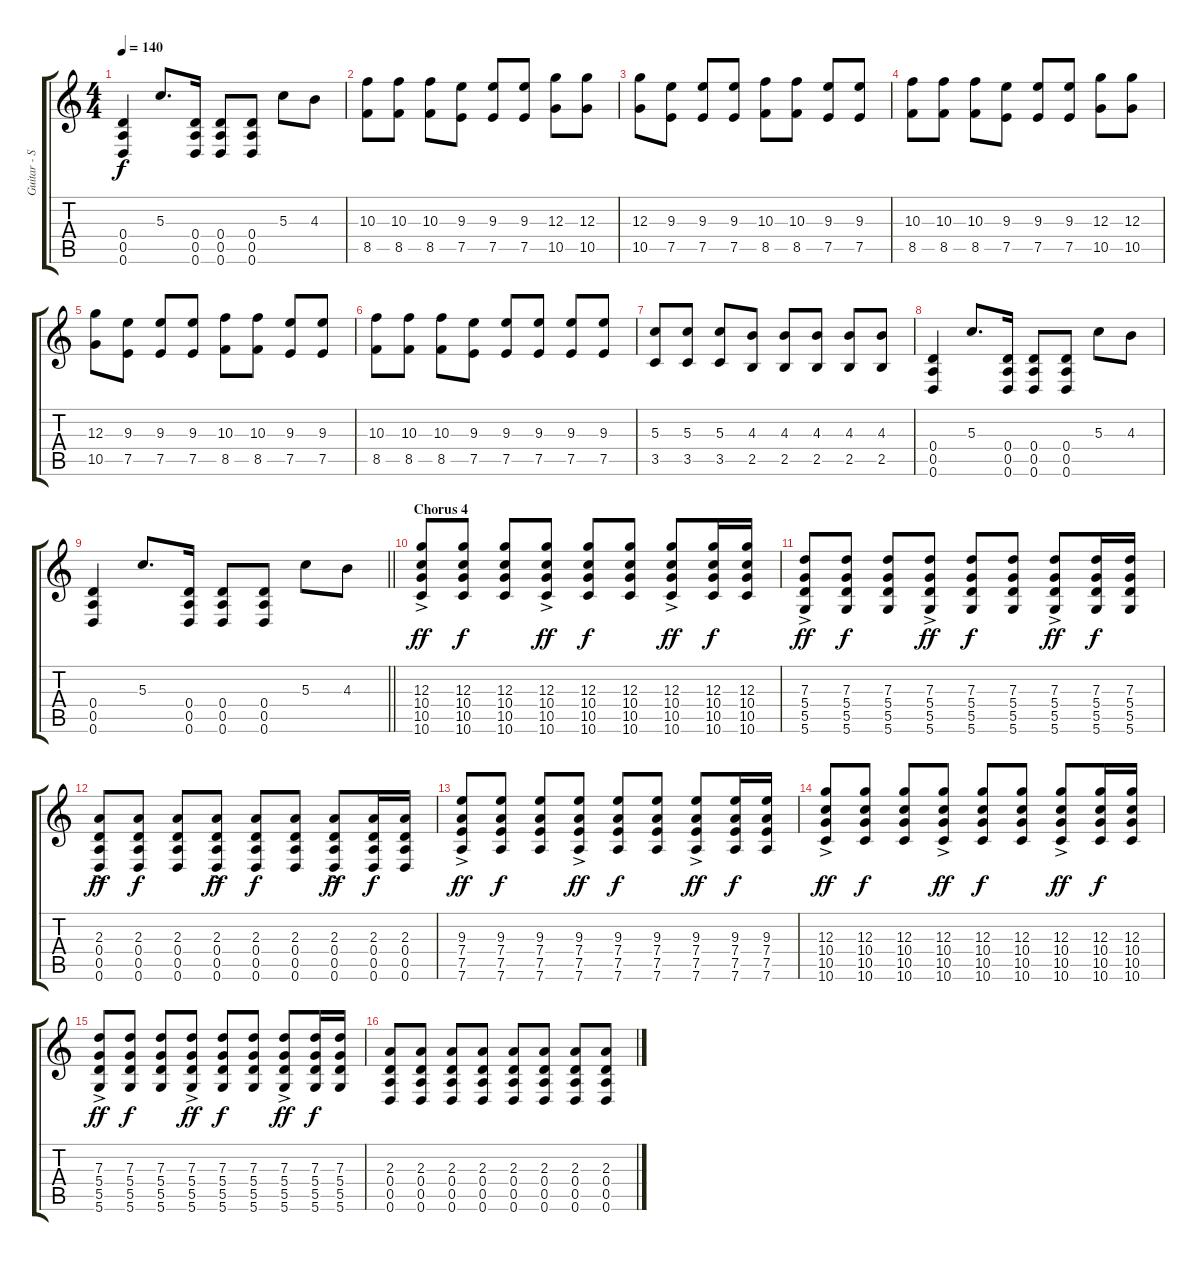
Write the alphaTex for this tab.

\track ("Guitar - Simon Neil" "Guitar - S") {instrument overdrivenguitar}
\staff {score tabs}
\tuning (E4 B3 G3 D3 A2 D2) {hide}
\ts (4 4)
\tempo 140
\clef g2
\ks c
(0.4 0.5 0.6).4{dy f} 5.3.8{d} (0.4 0.5 0.6).16 (0.4 0.5 0.6).8 (0.4 0.5 0.6).8 5.3.8 4.3.8 |
(10.3 8.5).8 (10.3 8.5).8 (10.3 8.5).8 (9.3 7.5).8 (9.3 7.5).8 (9.3 7.5).8 (12.3 10.5).8 (12.3 10.5).8 |
(12.3 10.5).8 (9.3 7.5).8 (9.3 7.5).8 (9.3 7.5).8 (10.3 8.5).8 (10.3 8.5).8 (9.3 7.5).8 (9.3 7.5).8 |
(10.3 8.5).8 (10.3 8.5).8 (10.3 8.5).8 (9.3 7.5).8 (9.3 7.5).8 (9.3 7.5).8 (12.3 10.5).8 (12.3 10.5).8 |
(12.3 10.5).8 (9.3 7.5).8 (9.3 7.5).8 (9.3 7.5).8 (10.3 8.5).8 (10.3 8.5).8 (9.3 7.5).8 (9.3 7.5).8 |
(10.3 8.5).8 (10.3 8.5).8 (10.3 8.5).8 (9.3 7.5).8 (9.3 7.5).8 (9.3 7.5).8 (9.3 7.5).8 (9.3 7.5).8 |
(5.3 3.5).8 (5.3 3.5).8 (5.3 3.5).8 (4.3 2.5).8 (4.3 2.5).8 (4.3 2.5).8 (4.3 2.5).8 (4.3 2.5).8 |
(0.4 0.5 0.6).4 5.3.8{d} (0.4 0.5 0.6).16 (0.4 0.5 0.6).8 (0.4 0.5 0.6).8 5.3.8 4.3.8 |
\barLineRight lightlight
(0.4 0.5 0.6).4 5.3.8{d} (0.4 0.5 0.6).16 (0.4 0.5 0.6).8 (0.4 0.5 0.6).8 5.3.8 4.3.8 |
\section ("" "Chorus 4")
(12.3{ac} 10.4{ac} 10.5{ac} 10.6{ac}).8{dy ff volume 10} (12.3 10.4 10.5 10.6).8{dy f} (12.3 10.4 10.5 10.6).8 (12.3{ac} 10.4{ac} 10.5{ac} 10.6{ac}).8{dy ff} (12.3 10.4 10.5 10.6).8{dy f} (12.3 10.4 10.5 10.6).8 (12.3{ac} 10.4{ac} 10.5{ac} 10.6{ac}).8{dy ff} (12.3 10.4 10.5 10.6).16{dy f} (12.3 10.4 10.5 10.6).16 |
(7.3{ac} 5.4{ac} 5.5{ac} 5.6{ac}).8{dy ff} (7.3 5.4 5.5 5.6).8{dy f} (7.3 5.4 5.5 5.6).8 (7.3{ac} 5.4{ac} 5.5{ac} 5.6{ac}).8{dy ff} (7.3 5.4 5.5 5.6).8{dy f} (7.3 5.4 5.5 5.6).8 (7.3{ac} 5.4{ac} 5.5{ac} 5.6{ac}).8{dy ff} (7.3 5.4 5.5 5.6).16{dy f} (7.3 5.4 5.5 5.6).16 |
(2.3{ac} 0.4{ac} 0.5{ac} 0.6{ac}).8{dy ff} (2.3 0.4 0.5 0.6).8{dy f} (2.3 0.4 0.5 0.6).8 (2.3{ac} 0.4{ac} 0.5{ac} 0.6{ac}).8{dy ff} (2.3 0.4 0.5 0.6).8{dy f} (2.3 0.4 0.5 0.6).8 (2.3{ac} 0.4{ac} 0.5{ac} 0.6{ac}).8{dy ff} (2.3 0.4 0.5 0.6).16{dy f} (2.3 0.4 0.5 0.6).16 |
(9.3{ac} 7.4{ac} 7.5{ac} 7.6{ac}).8{dy ff} (9.3 7.4 7.5 7.6).8{dy f} (9.3 7.4 7.5 7.6).8 (9.3{ac} 7.4{ac} 7.5{ac} 7.6{ac}).8{dy ff} (9.3 7.4 7.5 7.6).8{dy f} (9.3 7.4 7.5 7.6).8 (9.3{ac} 7.4{ac} 7.5{ac} 7.6{ac}).8{dy ff} (9.3 7.4 7.5 7.6).16{dy f} (9.3 7.4 7.5 7.6).16 |
(12.3{ac} 10.4{ac} 10.5{ac} 10.6{ac}).8{dy ff} (12.3 10.4 10.5 10.6).8{dy f} (12.3 10.4 10.5 10.6).8 (12.3{ac} 10.4{ac} 10.5{ac} 10.6{ac}).8{dy ff} (12.3 10.4 10.5 10.6).8{dy f} (12.3 10.4 10.5 10.6).8 (12.3{ac} 10.4{ac} 10.5{ac} 10.6{ac}).8{dy ff} (12.3 10.4 10.5 10.6).16{dy f} (12.3 10.4 10.5 10.6).16 |
(7.3{ac} 5.4{ac} 5.5{ac} 5.6{ac}).8{dy ff} (7.3 5.4 5.5 5.6).8{dy f} (7.3 5.4 5.5 5.6).8 (7.3{ac} 5.4{ac} 5.5{ac} 5.6{ac}).8{dy ff} (7.3 5.4 5.5 5.6).8{dy f} (7.3 5.4 5.5 5.6).8 (7.3{ac} 5.4{ac} 5.5{ac} 5.6{ac}).8{dy ff} (7.3 5.4 5.5 5.6).16{dy f} (7.3 5.4 5.5 5.6).16 |
(2.3 0.4 0.5 0.6).8 (2.3 0.4 0.5 0.6).8 (2.3 0.4 0.5 0.6).8 (2.3 0.4 0.5 0.6).8 (2.3 0.4 0.5 0.6).8 (2.3 0.4 0.5 0.6).8 (2.3 0.4 0.5 0.6).8 (2.3 0.4 0.5 0.6).8
